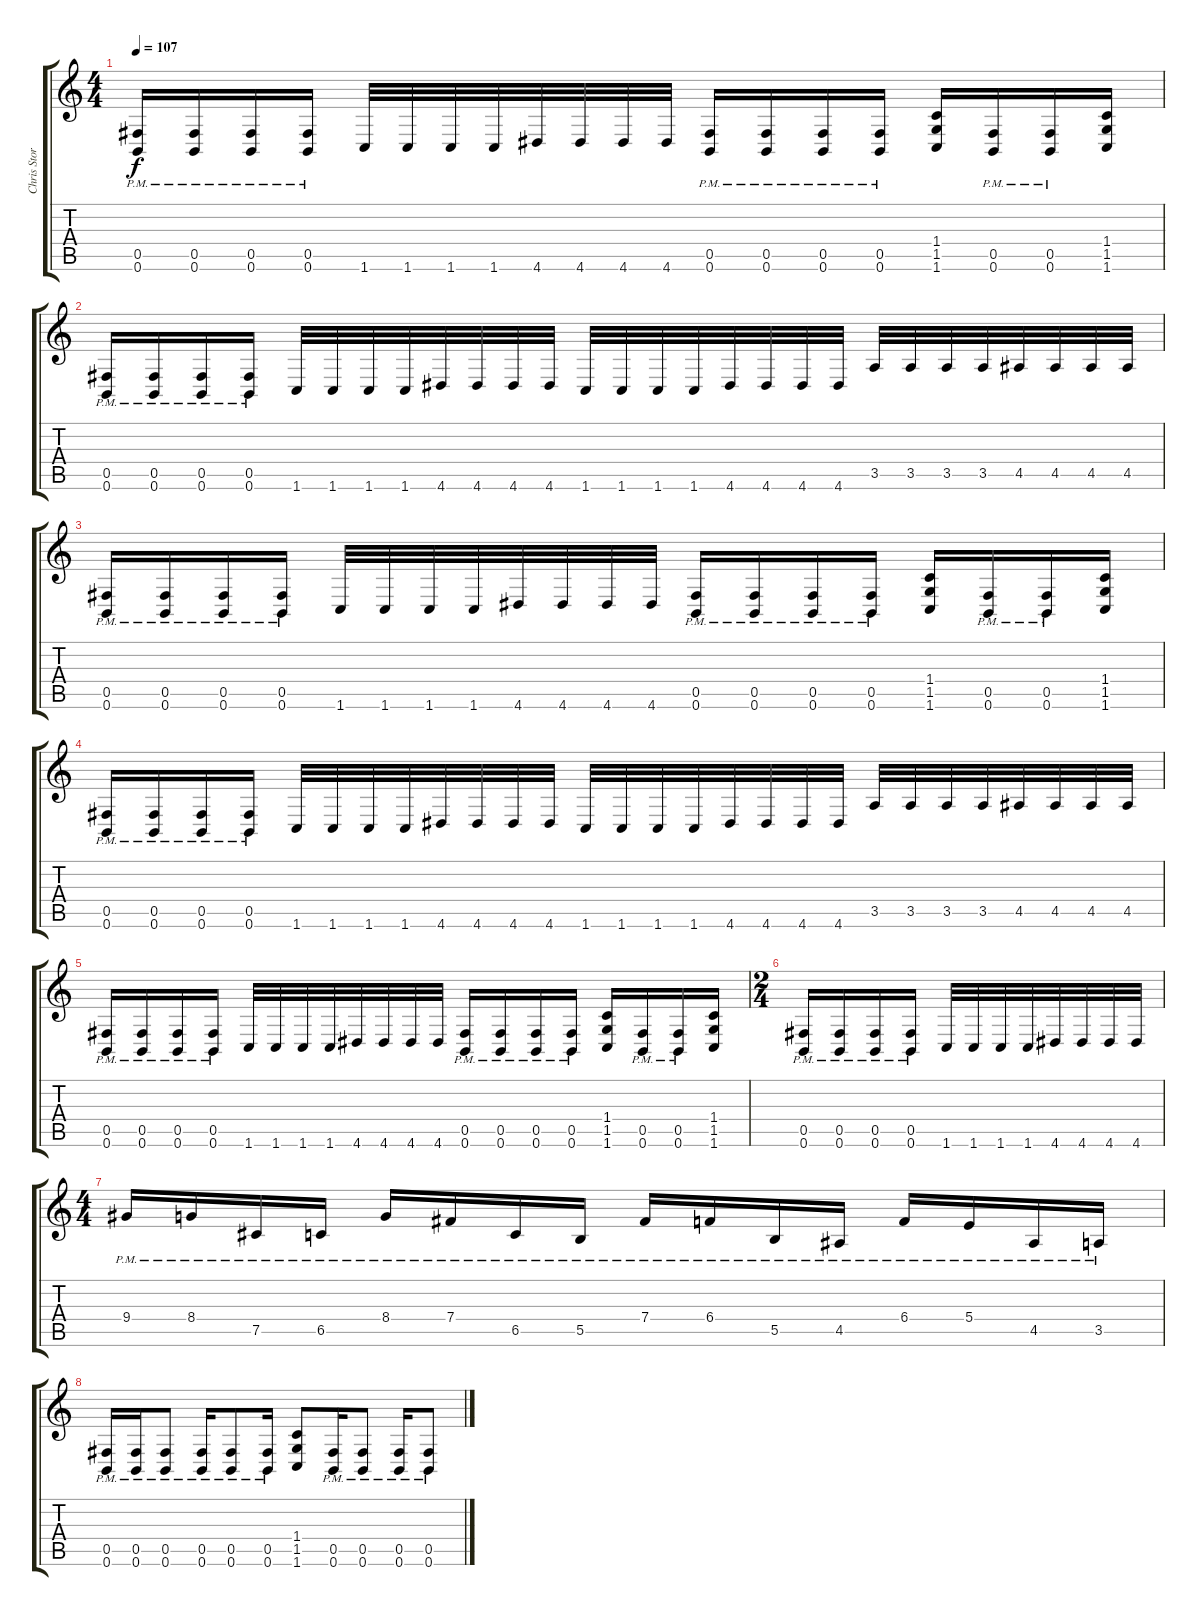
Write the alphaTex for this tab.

\track ("Chris Storey" "Chris Stor") {instrument distortionguitar}
\staff {score tabs}
\tuning (Db4 Ab3 E3 B2 Gb2 B1) {hide}
\ts (4 4)
\tempo 107
\clef g2
\ks c
(0.5{pm} 0.6{pm}).16{dy f} (0.5{pm} 0.6{pm}).16 (0.5{pm} 0.6{pm}).16 (0.5{pm} 0.6{pm}).16 1.6.32 1.6.32 1.6.32 1.6.32 4.6.32 4.6.32 4.6.32 4.6.32 (0.5{pm} 0.6{pm}).16 (0.5{pm} 0.6{pm}).16 (0.5{pm} 0.6{pm}).16 (0.5{pm} 0.6{pm}).16 (1.4 1.5 1.6).16 (0.5{pm} 0.6{pm}).16 (0.5{pm} 0.6{pm}).16 (1.4 1.5 1.6).16 |
(0.5{pm} 0.6{pm}).16 (0.5{pm} 0.6{pm}).16 (0.5{pm} 0.6{pm}).16 (0.5{pm} 0.6{pm}).16 1.6.32 1.6.32 1.6.32 1.6.32 4.6.32 4.6.32 4.6.32 4.6.32 1.6.32 1.6.32 1.6.32 1.6.32 4.6.32 4.6.32 4.6.32 4.6.32 3.5.32 3.5.32 3.5.32 3.5.32 4.5.32 4.5.32 4.5.32 4.5.32 |
(0.5{pm} 0.6{pm}).16 (0.5{pm} 0.6{pm}).16 (0.5{pm} 0.6{pm}).16 (0.5{pm} 0.6{pm}).16 1.6.32 1.6.32 1.6.32 1.6.32 4.6.32 4.6.32 4.6.32 4.6.32 (0.5{pm} 0.6{pm}).16 (0.5{pm} 0.6{pm}).16 (0.5{pm} 0.6{pm}).16 (0.5{pm} 0.6{pm}).16 (1.4 1.5 1.6).16 (0.5{pm} 0.6{pm}).16 (0.5{pm} 0.6{pm}).16 (1.4 1.5 1.6).16 |
(0.5{pm} 0.6{pm}).16 (0.5{pm} 0.6{pm}).16 (0.5{pm} 0.6{pm}).16 (0.5{pm} 0.6{pm}).16 1.6.32 1.6.32 1.6.32 1.6.32 4.6.32 4.6.32 4.6.32 4.6.32 1.6.32 1.6.32 1.6.32 1.6.32 4.6.32 4.6.32 4.6.32 4.6.32 3.5.32 3.5.32 3.5.32 3.5.32 4.5.32 4.5.32 4.5.32 4.5.32 |
(0.5{pm} 0.6{pm}).16 (0.5{pm} 0.6{pm}).16 (0.5{pm} 0.6{pm}).16 (0.5{pm} 0.6{pm}).16 1.6.32 1.6.32 1.6.32 1.6.32 4.6.32 4.6.32 4.6.32 4.6.32 (0.5{pm} 0.6{pm}).16 (0.5{pm} 0.6{pm}).16 (0.5{pm} 0.6{pm}).16 (0.5{pm} 0.6{pm}).16 (1.4 1.5 1.6).16 (0.5{pm} 0.6{pm}).16 (0.5{pm} 0.6{pm}).16 (1.4 1.5 1.6).16 |
\ts (2 4)
(0.5{pm} 0.6{pm}).16 (0.5{pm} 0.6{pm}).16 (0.5{pm} 0.6{pm}).16 (0.5{pm} 0.6{pm}).16 1.6.32 1.6.32 1.6.32 1.6.32 4.6.32 4.6.32 4.6.32 4.6.32 |
\ts (4 4)
9.4{pm}.16 8.4{pm}.16 7.5{pm}.16 6.5{pm}.16 8.4{pm}.16 7.4{pm}.16 6.5{pm}.16 5.5{pm}.16 7.4{pm}.16 6.4{pm}.16 5.5{pm}.16 4.5{pm}.16 6.4{pm}.16 5.4{pm}.16 4.5{pm}.16 3.5{pm}.16 |
(0.5{pm} 0.6{pm}).16 (0.5{pm} 0.6{pm}).16 (0.5{pm} 0.6{pm}).8 (0.5{pm} 0.6{pm}).16 (0.5{pm} 0.6{pm}).8 (0.5{pm} 0.6{pm}).16 (1.4 1.5 1.6).8 (0.5{pm} 0.6{pm}).16 (0.5{pm} 0.6{pm}).8 (0.5{pm} 0.6{pm}).16 (0.5{pm} 0.6{pm}).8
